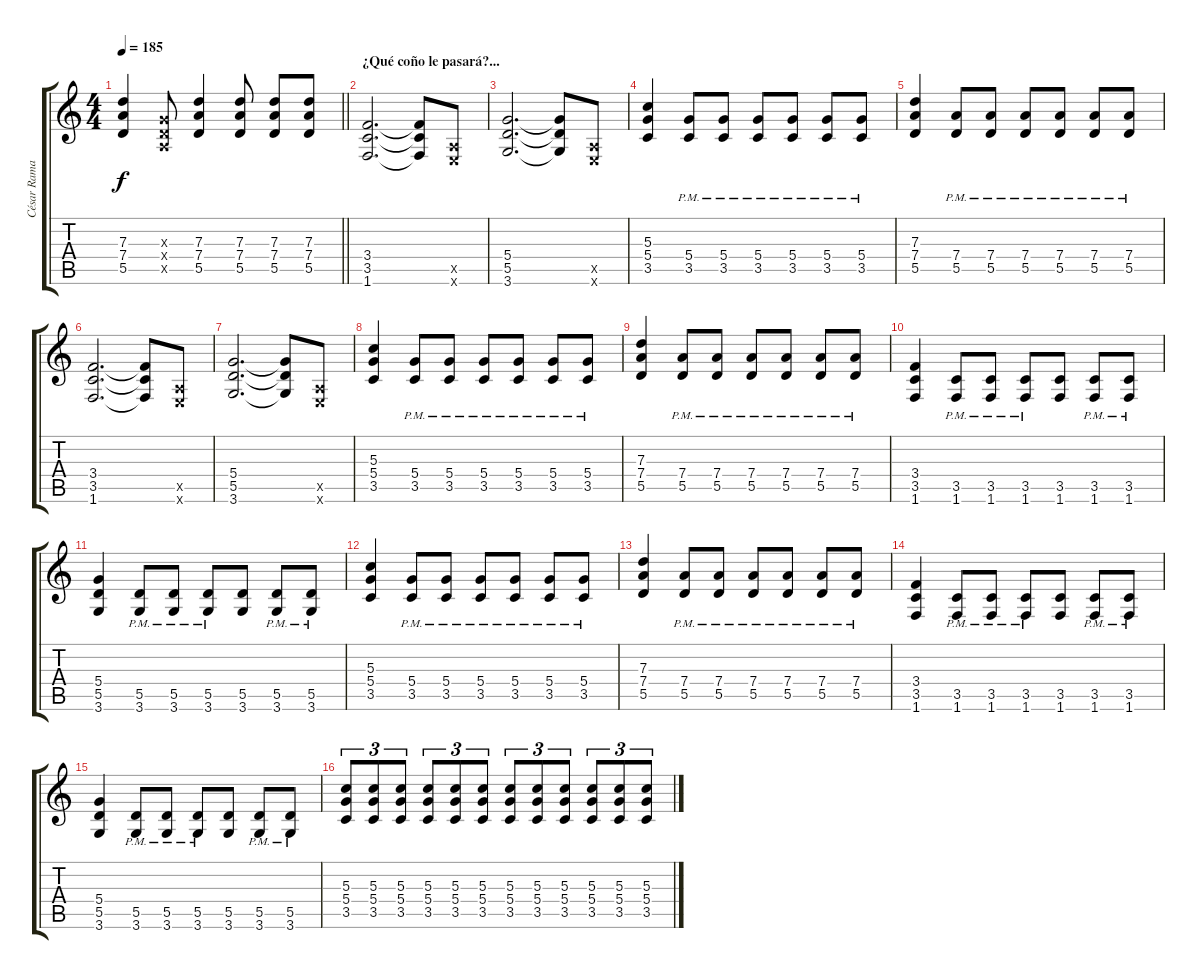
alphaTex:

\track ("César Ramallo - Guitarra" "César Rama") {instrument overdrivenguitar}
\staff {score tabs}
\tuning (E4 B3 G3 D3 A2 E2) {hide}
\ts (4 4)
\tempo 185
\clef g2
\barLineRight lightlight
\ks c
(7.3 7.4 5.5).4{dy f} (0.3{x} 0.4{x} 0.5{x}).8 (7.3 7.4 5.5).4 (7.3 7.4 5.5).8 (7.3 7.4 5.5).8 (7.3 7.4 5.5).8 |
\section ("" "¿Qué coño le pasará?...")
(3.4 3.5 1.6).2{d} (3.4{t} 3.5{t} 1.6{t}).8 (0.5{x} 0.6{x}).8 |
(5.4 5.5 3.6).2{d} (5.4{t} 5.5{t} 3.6{t}).8 (0.5{x} 0.6{x}).8 |
(5.3 5.4 3.5).4 (5.4{pm} 3.5{pm}).8 (5.4{pm} 3.5{pm}).8 (5.4{pm} 3.5{pm}).8 (5.4{pm} 3.5{pm}).8 (5.4{pm} 3.5{pm}).8 (5.4{pm} 3.5{pm}).8 |
(7.3 7.4 5.5).4 (7.4{pm} 5.5{pm}).8 (7.4{pm} 5.5{pm}).8 (7.4{pm} 5.5{pm}).8 (7.4{pm} 5.5{pm}).8 (7.4{pm} 5.5{pm}).8 (7.4{pm} 5.5{pm}).8 |
(3.4 3.5 1.6).2{d} (3.4{t} 3.5{t} 1.6{t}).8 (0.5{x} 0.6{x}).8 |
(5.4 5.5 3.6).2{d} (5.4{t} 5.5{t} 3.6{t}).8 (0.5{x} 0.6{x}).8 |
(5.3 5.4 3.5).4 (5.4{pm} 3.5{pm}).8 (5.4{pm} 3.5{pm}).8 (5.4{pm} 3.5{pm}).8 (5.4{pm} 3.5{pm}).8 (5.4{pm} 3.5{pm}).8 (5.4{pm} 3.5{pm}).8 |
(7.3 7.4 5.5).4 (7.4{pm} 5.5{pm}).8 (7.4{pm} 5.5{pm}).8 (7.4{pm} 5.5{pm}).8 (7.4{pm} 5.5{pm}).8 (7.4{pm} 5.5{pm}).8 (7.4{pm} 5.5{pm}).8 |
(3.4 3.5 1.6).4 (3.5{pm} 1.6{pm}).8 (3.5{pm} 1.6{pm}).8 (3.5{pm} 1.6{pm}).8 (3.5 1.6).8 (3.5{pm} 1.6{pm}).8 (3.5{pm} 1.6{pm}).8 |
(5.4 5.5 3.6).4 (5.5{pm} 3.6{pm}).8 (5.5{pm} 3.6{pm}).8 (5.5{pm} 3.6{pm}).8 (5.5 3.6).8 (5.5{pm} 3.6{pm}).8 (5.5{pm} 3.6{pm}).8 |
(5.3 5.4 3.5).4 (5.4{pm} 3.5{pm}).8 (5.4{pm} 3.5{pm}).8 (5.4{pm} 3.5{pm}).8 (5.4{pm} 3.5{pm}).8 (5.4{pm} 3.5{pm}).8 (5.4{pm} 3.5{pm}).8 |
(7.3 7.4 5.5).4 (7.4{pm} 5.5{pm}).8 (7.4{pm} 5.5{pm}).8 (7.4{pm} 5.5{pm}).8 (7.4{pm} 5.5{pm}).8 (7.4{pm} 5.5{pm}).8 (7.4{pm} 5.5{pm}).8 |
(3.4 3.5 1.6).4 (3.5{pm} 1.6{pm}).8 (3.5{pm} 1.6{pm}).8 (3.5{pm} 1.6{pm}).8 (3.5 1.6).8 (3.5{pm} 1.6{pm}).8 (3.5{pm} 1.6{pm}).8 |
(5.4 5.5 3.6).4 (5.5{pm} 3.6{pm}).8 (5.5{pm} 3.6{pm}).8 (5.5{pm} 3.6{pm}).8 (5.5 3.6).8 (5.5{pm} 3.6{pm}).8 (5.5{pm} 3.6{pm}).8 |
(5.3 5.4 3.5).8{tu (3 2)} (5.3 5.4 3.5).8{tu (3 2)} (5.3 5.4 3.5).8{tu (3 2)} (5.3 5.4 3.5).8{tu (3 2)} (5.3 5.4 3.5).8{tu (3 2)} (5.3 5.4 3.5).8{tu (3 2)} (5.3 5.4 3.5).8{tu (3 2)} (5.3 5.4 3.5).8{tu (3 2)} (5.3 5.4 3.5).8{tu (3 2)} (5.3 5.4 3.5).8{tu (3 2)} (5.3 5.4 3.5).8{tu (3 2)} (5.3 5.4 3.5).8{tu (3 2)}
